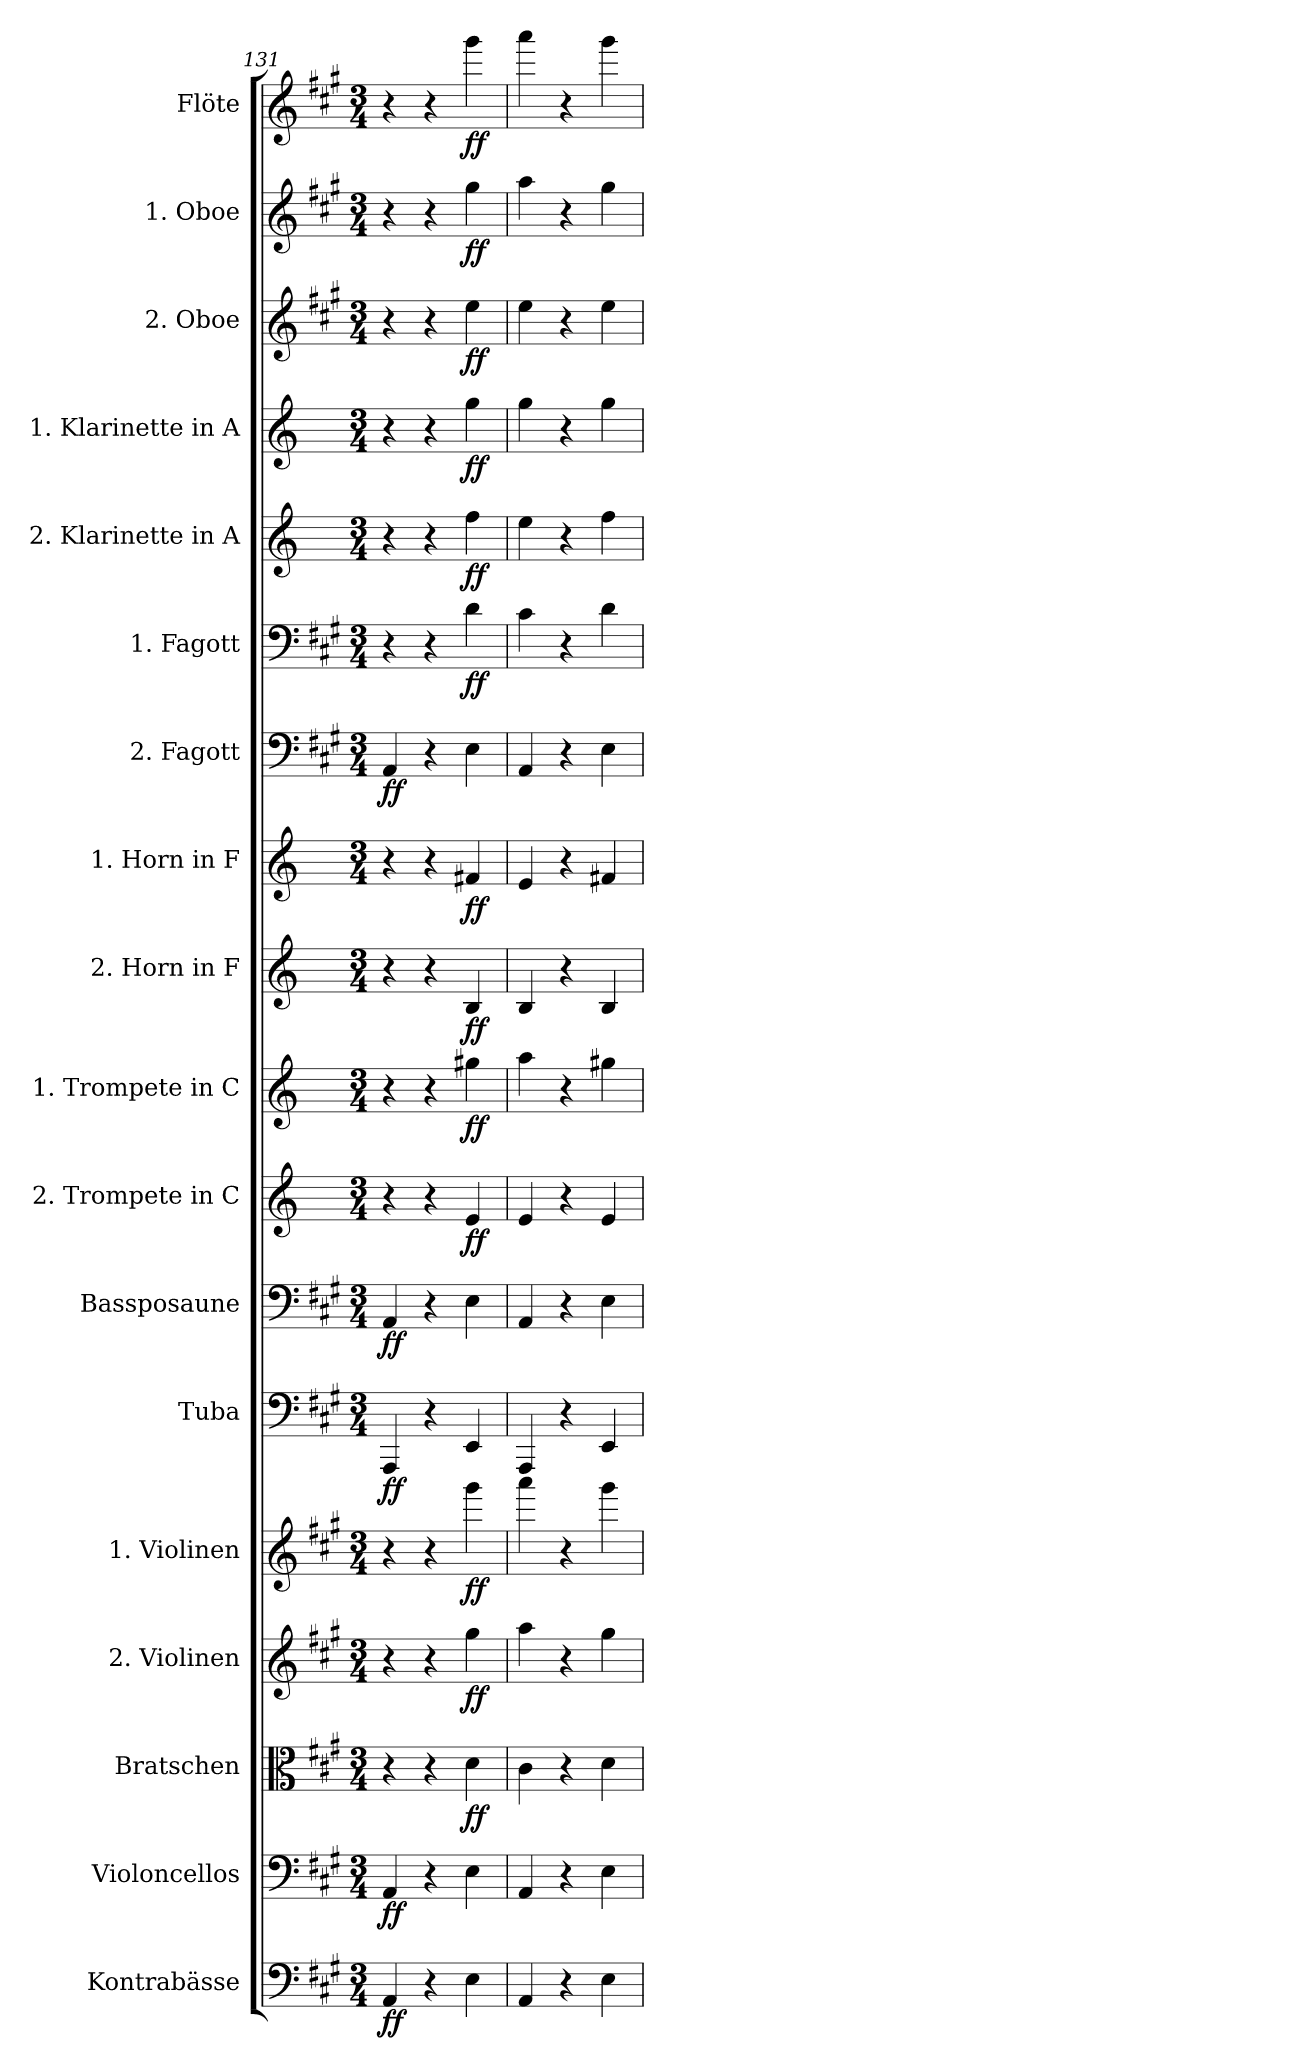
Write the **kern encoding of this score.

**kern	**dynam	**kern	**dynam	**kern	**dynam	**kern	**dynam	**kern	**dynam	**kern	**dynam	**kern	**dynam	**kern	**dynam	**kern	**dynam	**kern	**dynam	**kern	**dynam	**kern	**dynam	**kern	**dynam	**kern	**dynam	**kern	**dynam	**kern	**dynam	**kern	**dynam	**kern	**dynam
*part18	*part18	*part17	*part17	*part16	*part16	*part15	*part15	*part14	*part14	*part13	*part13	*part12	*part12	*part11	*part11	*part10	*part10	*part9	*part9	*part8	*part8	*part7	*part7	*part6	*part6	*part5	*part5	*part4	*part4	*part3	*part3	*part2	*part2	*part1	*part1
*staff18	*staff18	*staff17	*staff17	*staff16	*staff16	*staff15	*staff15	*staff14	*staff14	*staff13	*staff13	*staff12	*staff12	*staff11	*staff11	*staff10	*staff10	*staff9	*staff9	*staff8	*staff8	*staff7	*staff7	*staff6	*staff6	*staff5	*staff5	*staff4	*staff4	*staff3	*staff3	*staff2	*staff2	*staff1	*staff1
*I"Kontrabässe	*	*I"Violoncellos	*	*I"Bratschen	*	*I"2. Violinen	*	*I"1. Violinen	*	*I"Tuba	*	*I"Bassposaune	*	*I"2. Trompete in C	*	*I"1. Trompete in C	*	*I"2. Horn in F	*	*I"1. Horn in F	*	*I"2. Fagott	*	*I"1. Fagott	*	*I"2. Klarinette in A	*	*I"1. Klarinette in A	*	*I"2. Oboe	*	*I"1. Oboe	*	*I"Flöte	*
*I'Kbs.	*	*I'Vcs.	*	*I'Bran.	*	*I'2. Vln.	*	*I'1. Vln.	*	*I'Tba.	*	*I'B.psn.	*	*	*	*	*	*	*	*	*	*I'2. Fgt.	*	*I'1. Fgt.	*	*	*	*	*	*I'2. Ob.	*	*I'1. Ob.	*	*I'Fl.	*
*clefF4	*	*clefF4	*	*clefC3	*	*clefG2	*	*clefG2	*	*clefF4	*	*clefF4	*	*clefG2	*	*clefG2	*	*clefG2	*	*clefG2	*	*clefF4	*	*clefF4	*	*clefG2	*	*clefG2	*	*clefG2	*	*clefG2	*	*clefG2	*
*ITrd7c12	*	*	*	*	*	*	*	*	*	*	*	*	*	*	*	*	*	*ITrd4c7	*	*ITrd4c7	*	*	*	*	*	*ITrd2c3	*	*ITrd2c3	*	*	*	*	*	*	*
*k[f#c#g#]	*	*k[f#c#g#]	*	*k[f#c#g#]	*	*k[f#c#g#]	*	*k[f#c#g#]	*	*k[f#c#g#]	*	*k[f#c#g#]	*	*k[]	*	*k[]	*	*k[b-]	*	*k[b-]	*	*k[f#c#g#]	*	*k[f#c#g#]	*	*k[f#c#g#]	*	*k[f#c#g#]	*	*k[f#c#g#]	*	*k[f#c#g#]	*	*k[f#c#g#]	*
*M3/4	*	*M3/4	*	*M3/4	*	*M3/4	*	*M3/4	*	*M3/4	*	*M3/4	*	*M3/4	*	*M3/4	*	*M3/4	*	*M3/4	*	*M3/4	*	*M3/4	*	*M3/4	*	*M3/4	*	*M3/4	*	*M3/4	*	*M3/4	*
=131	=131	=131	=131	=131	=131	=131	=131	=131	=131	=131	=131	=131	=131	=131	=131	=131	=131	=131	=131	=131	=131	=131	=131	=131	=131	=131	=131	=131	=131	=131	=131	=131	=131	=131	=131
!	!LO:DY:b	!	!LO:DY:b	!	!	!	!	!	!	!	!LO:DY:b	!	!LO:DY:b	!	!	!	!	!	!	!	!	!	!LO:DY:b	!	!	!	!	!	!	!	!	!	!	!	!
4AAA/	ff	4AA/	ff	4r	.	4r	.	4r	.	4AAA/	ff	4AA/	ff	4r	.	4r	.	4r	.	4r	.	4AA/	ff	4r	.	4r	.	4r	.	4r	.	4r	.	4r	.
4r	.	4r	.	4r	.	4r	.	4r	.	4r	.	4r	.	4r	.	4r	.	4r	.	4r	.	4r	.	4r	.	4r	.	4r	.	4r	.	4r	.	4r	.
!	!	!	!	!	!LO:DY:b	!	!LO:DY:b	!	!LO:DY:b	!	!	!	!	!	!LO:DY:b	!	!LO:DY:b	!	!LO:DY:b	!	!LO:DY:b	!	!	!	!LO:DY:b	!	!LO:DY:b	!	!LO:DY:b	!	!LO:DY:b	!	!LO:DY:b	!	!LO:DY:b
4EE\	.	4E\	.	4d\	ff	4gg#\	ff	4ggg#\	ff	4EE/	.	4E\	.	4e/	ff	4gg#X\	ff	4E/	ff	4Bn/	ff	4E\	.	4d\	ff	4dd\	ff	4ee\	ff	4ee\	ff	4gg#\	ff	4ggg#\	ff
=132	=132	=132	=132	=132	=132	=132	=132	=132	=132	=132	=132	=132	=132	=132	=132	=132	=132	=132	=132	=132	=132	=132	=132	=132	=132	=132	=132	=132	=132	=132	=132	=132	=132	=132	=132
4AAA/	.	4AA/	.	4c#\	.	4aa\	.	4aaa\	.	4AAA/	.	4AA/	.	4e/	.	4aa\	.	4E/	.	4A/	.	4AA/	.	4c#\	.	4cc#\	.	4ee\	.	4ee\	.	4aa\	.	4aaa\	.
4r	.	4r	.	4r	.	4r	.	4r	.	4r	.	4r	.	4r	.	4r	.	4r	.	4r	.	4r	.	4r	.	4r	.	4r	.	4r	.	4r	.	4r	.
4EE\	.	4E\	.	4d\	.	4gg#\	.	4ggg#\	.	4EE/	.	4E\	.	4e/	.	4gg#X\	.	4E/	.	4Bn/	.	4E\	.	4d\	.	4dd\	.	4ee\	.	4ee\	.	4gg#\	.	4ggg#\	.
=	=	=	=	=	=	=	=	=	=	=	=	=	=	=	=	=	=	=	=	=	=	=	=	=	=	=	=	=	=	=	=	=	=	=	=
*-	*-	*-	*-	*-	*-	*-	*-	*-	*-	*-	*-	*-	*-	*-	*-	*-	*-	*-	*-	*-	*-	*-	*-	*-	*-	*-	*-	*-	*-	*-	*-	*-	*-	*-	*-
